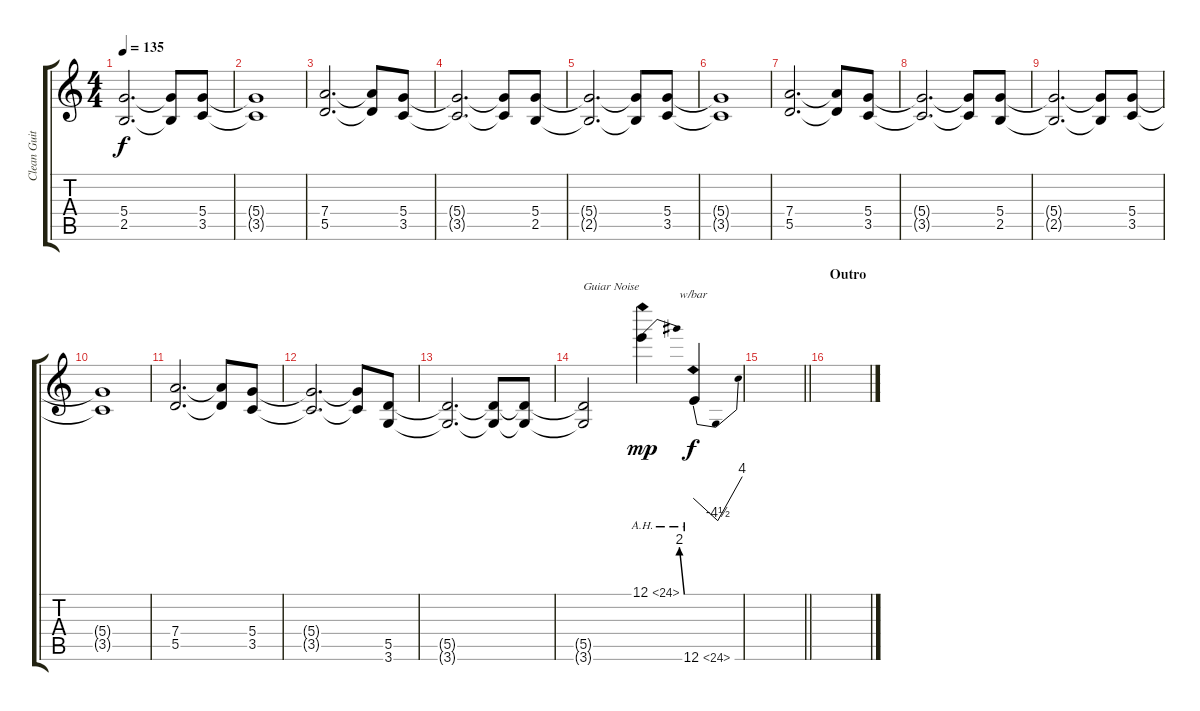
\track ("Clean Guitar " "Clean Guit") {instrument electricguitarclean}
\staff {score tabs}
\tuning (E4 B3 G3 D3 A2 E2) {hide}
\ts (4 4)
\tempo 135
\clef g2
\ks c
(5.4{t} 2.5{t}).2{d dy f} (5.4{t} 2.5{t}).8 (5.4 3.5).8 |
(5.4{t} 3.5{t}).1 |
(7.4 5.5).2{d} (7.4{t} 5.5{t}).8 (5.4 3.5).8 |
(5.4{t} 3.5{t}).2{d} (5.4{t} 3.5{t}).8 (5.4 2.5).8 |
(5.4{t} 2.5{t}).2{d} (5.4{t} 2.5{t}).8 (5.4 3.5).8 |
(5.4{t} 3.5{t}).1 |
(7.4 5.5).2{d} (7.4{t} 5.5{t}).8 (5.4 3.5).8 |
(5.4{t} 3.5{t}).2{d} (5.4{t} 3.5{t}).8 (5.4 2.5).8 |
(5.4{t} 2.5{t}).2{d} (5.4{t} 2.5{t}).8 (5.4 3.5).8 |
(5.4{t} 3.5{t}).1 |
(7.4 5.5).2{d} (7.4{t} 5.5{t}).8 (5.4 3.5).8 |
(5.4{t} 3.5{t}).2{d} (5.4{t} 3.5{t}).8 (5.5 3.6).8 |
(5.5{t} 3.6{t}).2{d} (5.5{t} 3.6{t}).8 (5.5{t} 3.6{t}).8 |
(5.5{t} 3.6{t}).2{txt "Guiar Noise"} 12.1{be (bend 0 0 60 8) ah 12}.4{dy mp} 12.6{ah 12}.4{tbe (dip default 0 0 45 -18 60 16) dy f} |
\barLineRight lightlight
|
\section ("" "Outro")
